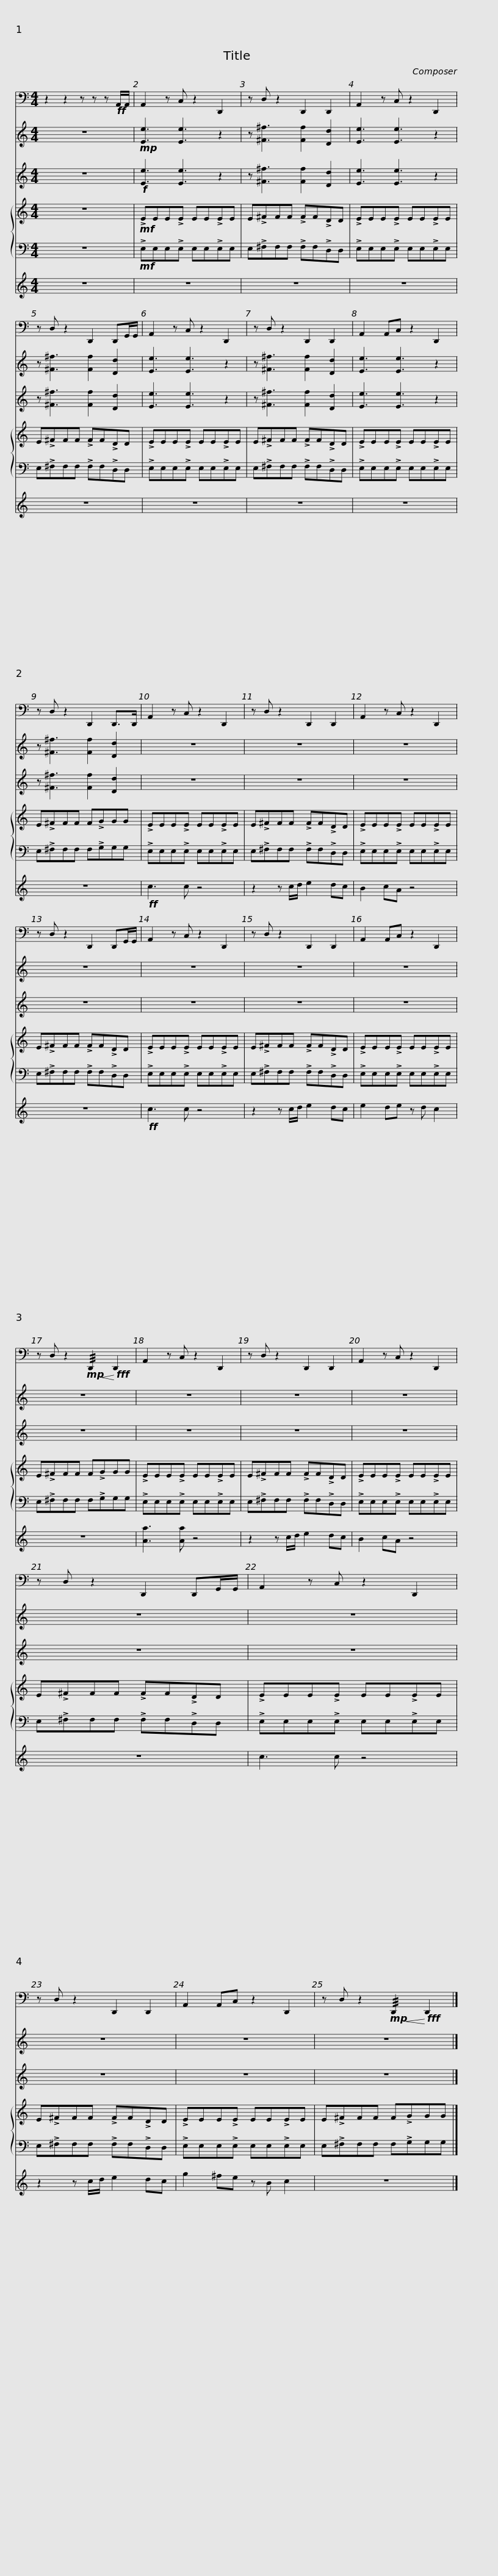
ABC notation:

X:1
%%score 1 2 3 { 4 | 5 } 6
L:1/8
M:4/4
I:linebreak $
K:C
V:1 bass
V:2 treble transpose=24
V:3 treble
V:4 treble
V:5 bass
V:6 treble transpose=12
V:1
 z2 z2 z z z!ff! A,,/A,,/ | A,,2 z C, z2 D,,2 | z D, z2 D,,2 D,,2 | A,,2 z C, z2 D,,2 |$ z D, z2 D,,2 D,,G,,/G,,/ | %5
 A,,2 z C, z2 D,,2 | z D, z2 D,,2 D,,2 | A,,2 A,,C, z2 D,,2 |$ z D, z2 D,,2 D,,>D,, | A,,2 z C, z2 D,,2 | %10
 z D, z2 D,,2 D,,2 | A,,2 z C, z2 D,,2 |$ z D, z2 D,,2 D,,G,,/G,,/ | A,,2 z C, z2 D,,2 | z D, z2 D,,2 D,,2 | %15
 A,,2 A,,C, z2 D,,2 |$ z D, z2!mp!!<(! !///!D,,2!<)!!fff! D,,2 | A,,2 z C, z2 D,,2 | z D, z2 D,,2 D,,2 | A,,2 z C, z2 D,,2 |$ %20
 z D, z2 D,,2 D,,G,,/G,,/ | A,,2 z C, z2 D,,2 | z D, z2 D,,2 D,,2 | A,,2 A,,C, z2 D,,2 |$ z D, z2!mp!!<(! !///!D,,2!<)!!fff! D,,2 |] %25
V:2
 z8 |!mp! [Ee]3 [Ee]3 z2 | z [^F^f]3 [Ff]2 [Dd]2 | [Ee]3 [Ee]3 z2 |$ z [^F^f]3 [Ff]2 [Dd]2 | %5
 [Ee]3 [Ee]3 z2 | z [^F^f]3 [Ff]2 [Dd]2 | [Ee]3 [Ee]3 z2 |$ z [^F^f]3 [Ff]2 [Dd]2 | z8 | %10
 z8 | z8 |$ z8 | z8 | z8 | %15
 z8 |$ z8 | z8 | z8 | z8 |$ %20
 z8 | z8 | z8 | z8 |$ z8 |] %25
V:3
 z8 |!f! [Ee]3 [Ee]3 z2 | z [^F^f]3 [Ff]2 [Dd]2 | [Ee]3 [Ee]3 z2 |$ z [^F^f]3 [Ff]2 [Dd]2 | %5
 [Ee]3 [Ee]3 z2 | z [^F^f]3 [Ff]2 [Dd]2 | [Ee]3 [Ee]3 z2 |$ z [^F^f]3 [Ff]2 [Dd]2 | z8 | %10
 z8 | z8 |$ z8 | z8 | z8 | %15
 z8 |$ z8 | z8 | z8 | z8 |$ %20
 z8 | z8 | z8 | z8 |$ z8 |] %25
V:4
 z8 |!mf! !>!EEE!>!E EE!>!EE | E!>!^FFF !>!FF!>!DD | !>!EEE!>!E EE!>!EE |$ E!>!^FFF !>!FF!>!DD | %5
 !>!EEE!>!E EE!>!EE | E!>!^FFF !>!FF!>!DD | !>!EEE!>!E EE!>!EE |$ E!>!^FFF F!>!GGG | !>!EEE!>!E EE!>!EE | %10
 E!>!^FFF !>!FF!>!DD | !>!EEE!>!E EE!>!EE |$ E!>!^FFF !>!FF!>!DD | !>!EEE!>!E EE!>!EE | E!>!^FFF !>!FF!>!DD | %15
 !>!EEE!>!E EE!>!EE |$ E!>!^FFF F!>!GGG | !>!EEE!>!E EE!>!EE | E!>!^FFF !>!FF!>!DD | !>!EEE!>!E EE!>!EE |$ %20
 E!>!^FFF !>!FF!>!DD | !>!EEE!>!E EE!>!EE | E!>!^FFF !>!FF!>!DD | !>!EEE!>!E EE!>!EE |$ E!>!^FFF F!>!GGG |] %25
V:5
 z8 |!mf! !>!E,E,E,!>!E, E,E,!>!E,E, | E,!>!^F,F,F, !>!F,F,!>!D,D, | !>!E,E,E,!>!E, E,E,!>!E,E, |$ E,!>!^F,F,F, !>!F,F,!>!D,D, | %5
 !>!E,E,E,!>!E, E,E,!>!E,E, | E,!>!^F,F,F, !>!F,F,!>!D,D, | !>!E,E,E,!>!E, E,E,!>!E,E, |$ E,!>!^F,F,F, F,!>!G,G,G, | !>!E,E,E,!>!E, E,E,!>!E,E, | %10
 E,!>!^F,F,F, !>!F,F,!>!D,D, | !>!E,E,E,!>!E, E,E,!>!E,E, |$ E,!>!^F,F,F, !>!F,F,!>!D,D, | !>!E,E,E,!>!E, E,E,!>!E,E, | E,!>!^F,F,F, !>!F,F,!>!D,D, | %15
 !>!E,E,E,!>!E, E,E,!>!E,E, |$ E,!>!^F,F,F, F,!>!G,G,G, | !>!E,E,E,!>!E, E,E,!>!E,E, | E,!>!^F,F,F, !>!F,F,!>!D,D, | !>!E,E,E,!>!E, E,E,!>!E,E, |$ %20
 E,!>!^F,F,F, !>!F,F,!>!D,D, | !>!E,E,E,!>!E, E,E,!>!E,E, | E,!>!^F,F,F, !>!F,F,!>!D,D, | !>!E,E,E,!>!E, E,E,!>!E,E, |$ E,!>!^F,F,F, F,!>!G,G,G, |] %25
V:6
 z8 | z8 | z8 | z8 |$ z8 | %5
 z8 | z8 | z8 |$ z8 |!ff! c3 c z4 | %10
 z2 z c/d/ e2 dc | B2 cA z4 |$ z8 |!ff! c3 c z4 | z2 z c/d/ e2 dc | %15
 e2 de z d c2 |$ z8 | [Aa]3 [Aa] z4 | z2 z c/d/ e2 dc | B2 cA z4 |$ %20
 z8 | c3 c z4 | z2 z c/d/ e2 dc | g2 ^fe z B c2 |$ z8 |] %25
